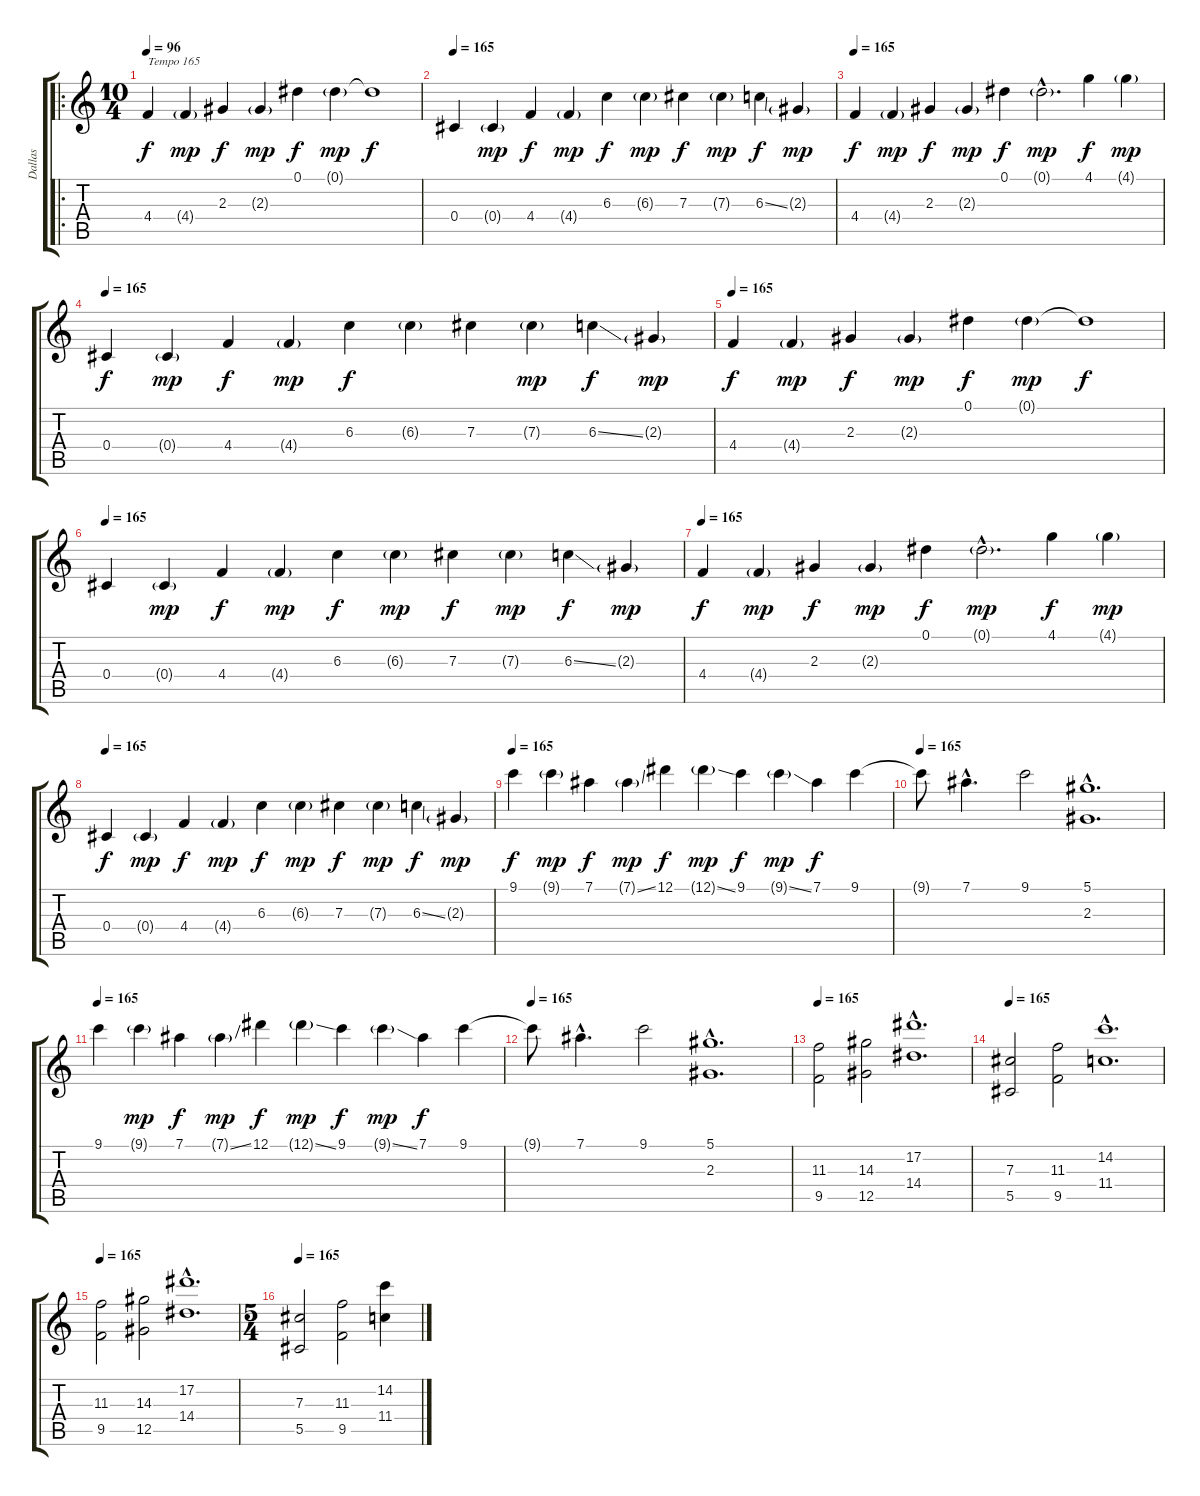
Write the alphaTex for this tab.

\track ("Dallas" "Dallas") {instrument distortionguitar}
\staff {score tabs}
\tuning (Eb4 Bb3 Gb3 Db3 Ab2 Db2) {hide}
\ro
\ts (10 4)
\tempo 96
\tempo 165
\tempo 96
\clef g2
\ks c
4.4.4{txt "Tempo 165" dy f instrument overdrivenguitar} 4.4{g}.4{dy mp} 2.3.4{dy f} 2.3{g}.4{dy mp} 0.1.4{dy f} 0.1{g}.4{dy mp} 0.1{t}.1{dy f} |
\tempo 165
0.4.4{instrument overdrivenguitar} 0.4{g}.4{dy mp} 4.4.4{dy f} 4.4{g}.4{dy mp} 6.3.4{dy f} 6.3{g}.4{dy mp} 7.3.4{dy f} 7.3{g}.4{dy mp} 6.3{ss}.4{dy f} 2.3{g}.4{dy mp} |
\tempo 165
4.4.4{dy f instrument overdrivenguitar} 4.4{g}.4{dy mp} 2.3.4{dy f} 2.3{g}.4{dy mp} 0.1.4{dy f} 0.1{g hac}.2{d dy mp} 4.1.4{dy f} 4.1{g}.4{dy mp} |
\tempo 165
0.4.4{dy f instrument overdrivenguitar} 0.4{g}.4{dy mp} 4.4.4{dy f} 4.4{g}.4{dy mp} 6.3.4{dy f} 6.3{g}.4 7.3.4 7.3{g}.4{dy mp} 6.3{ss}.4{dy f} 2.3{g}.4{dy mp} |
\tempo 165
4.4.4{dy f instrument overdrivenguitar} 4.4{g}.4{dy mp} 2.3.4{dy f} 2.3{g}.4{dy mp} 0.1.4{dy f} 0.1{g}.4{dy mp} 0.1{t}.1{dy f} |
\tempo 165
0.4.4{instrument overdrivenguitar} 0.4{g}.4{dy mp} 4.4.4{dy f} 4.4{g}.4{dy mp} 6.3.4{dy f} 6.3{g}.4{dy mp} 7.3.4{dy f} 7.3{g}.4{dy mp} 6.3{ss}.4{dy f} 2.3{g}.4{dy mp} |
\tempo 165
4.4.4{dy f instrument overdrivenguitar} 4.4{g}.4{dy mp} 2.3.4{dy f} 2.3{g}.4{dy mp} 0.1.4{dy f} 0.1{g hac}.2{d dy mp} 4.1.4{dy f} 4.1{g}.4{dy mp} |
\tempo 165
0.4.4{dy f instrument overdrivenguitar} 0.4{g}.4{dy mp} 4.4.4{dy f} 4.4{g}.4{dy mp} 6.3.4{dy f} 6.3{g}.4{dy mp} 7.3.4{dy f} 7.3{g}.4{dy mp} 6.3{ss}.4{dy f} 2.3{g}.4{dy mp} |
\tempo 165
9.1.4{dy f instrument overdrivenguitar} 9.1{g}.4{dy mp} 7.1.4{dy f} 7.1{ss g}.4{dy mp} 12.1.4{dy f} 12.1{ss g}.4{dy mp} 9.1.4{dy f} 9.1{ss g}.4{dy mp} 7.1.4{dy f} 9.1.4 |
\tempo 165
9.1{t}.8{instrument overdrivenguitar} 7.1{hac}.4{d} 9.1.2 (5.1{hac} 2.3{hac}).1{d} |
\tempo 165
9.1.4{instrument overdrivenguitar} 9.1{g}.4{dy mp} 7.1.4{dy f} 7.1{ss g}.4{dy mp} 12.1.4{dy f} 12.1{ss g}.4{dy mp} 9.1.4{dy f} 9.1{ss g}.4{dy mp} 7.1.4{dy f} 9.1.4 |
\tempo 165
9.1{t}.8{instrument overdrivenguitar} 7.1{hac}.4{d} 9.1.2 (5.1{hac} 2.3{hac}).1{d} |
\tempo 165
(11.3 9.5).2{instrument distortionguitar} (14.3 12.5).2 (17.2{hac} 14.4{hac}).1{d} |
\tempo 165
(7.3 5.5).2 (11.3 9.5).2 (14.2{hac} 11.4{hac}).1{d} |
\tempo 165
(11.3 9.5).2 (14.3 12.5).2 (17.2{hac} 14.4{hac}).1{d} |
\ts (5 4)
\tempo 165
(7.3 5.5).2 (11.3 9.5).2 (14.2 11.4).4
